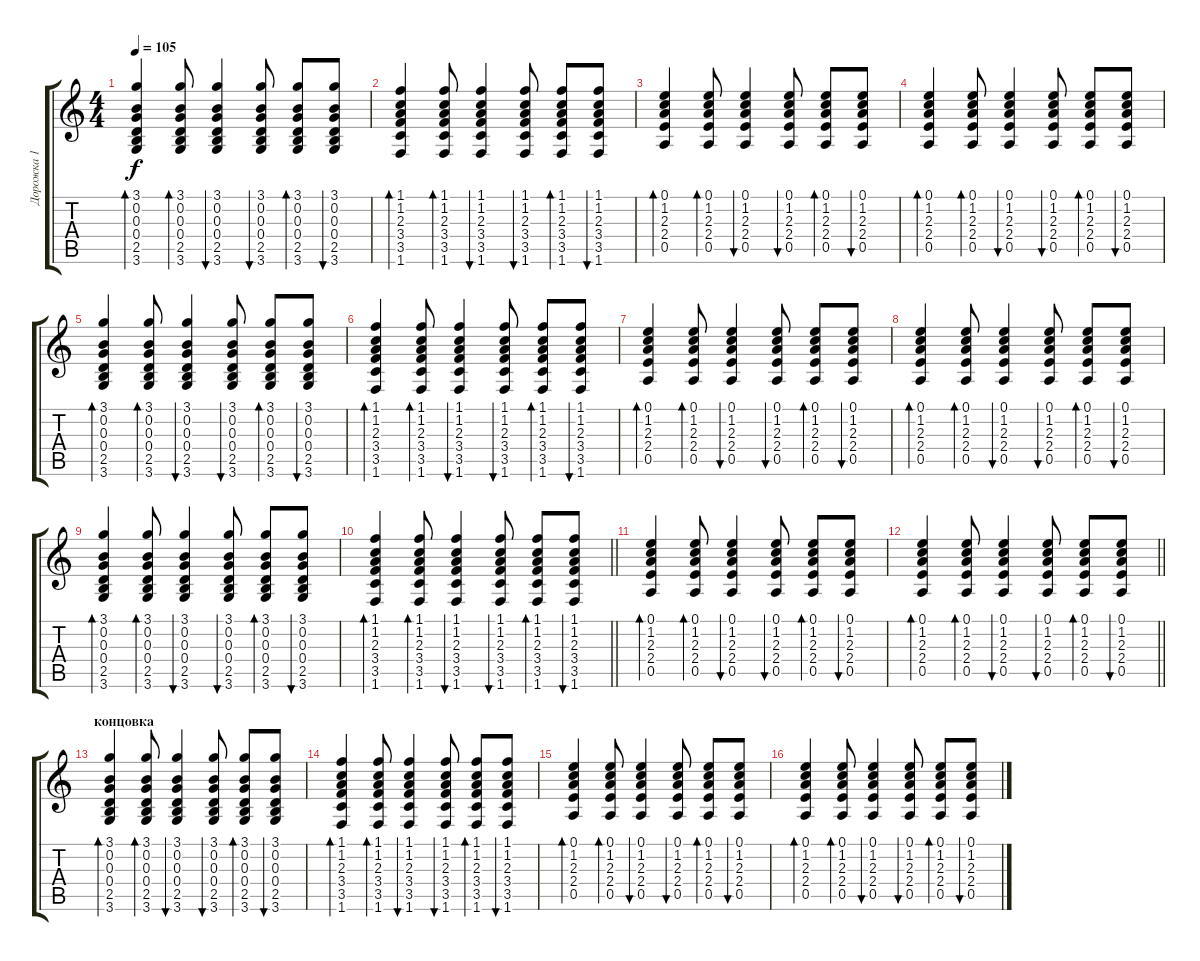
\track ("Дорожка 1" "Дорожка 1") {instrument acousticguitarsteel}
\staff {score tabs}
\tuning (E4 B3 G3 D3 A2 E2) {hide}
\ts (4 4)
\tempo 105
\clef g2
\ks c
(3.1 0.2 0.3 0.4 2.5 3.6).4{bd 60 dy f} (3.1 0.2 0.3 0.4 2.5 3.6).8{bd 60} (3.1 0.2 0.3 0.4 2.5 3.6).4{bu 60} (3.1 0.2 0.3 0.4 2.5 3.6).8{bu 60} (3.1 0.2 0.3 0.4 2.5 3.6).8{bd 60} (3.1 0.2 0.3 0.4 2.5 3.6).8{bu 60} |
(1.1 1.2 2.3 3.4 3.5 1.6).4{bd 60} (1.1 1.2 2.3 3.4 3.5 1.6).8{bd 60} (1.1 1.2 2.3 3.4 3.5 1.6).4{bu 60} (1.1 1.2 2.3 3.4 3.5 1.6).8{bu 60} (1.1 1.2 2.3 3.4 3.5 1.6).8{bd 60} (1.1 1.2 2.3 3.4 3.5 1.6).8{bu 60} |
(0.1 1.2 2.3 2.4 0.5).4{bd 60} (0.1 1.2 2.3 2.4 0.5).8{bd 60} (0.1 1.2 2.3 2.4 0.5).4{bu 60} (0.1 1.2 2.3 2.4 0.5).8{bu 60} (0.1 1.2 2.3 2.4 0.5).8{bd 60} (0.1 1.2 2.3 2.4 0.5).8{bu 60} |
(0.1 1.2 2.3 2.4 0.5).4{bd 60} (0.1 1.2 2.3 2.4 0.5).8{bd 60} (0.1 1.2 2.3 2.4 0.5).4{bu 60} (0.1 1.2 2.3 2.4 0.5).8{bu 60} (0.1 1.2 2.3 2.4 0.5).8{bd 60} (0.1 1.2 2.3 2.4 0.5).8{bu 60} |
(3.1 0.2 0.3 0.4 2.5 3.6).4{bd 60} (3.1 0.2 0.3 0.4 2.5 3.6).8{bd 60} (3.1 0.2 0.3 0.4 2.5 3.6).4{bu 60} (3.1 0.2 0.3 0.4 2.5 3.6).8{bu 60} (3.1 0.2 0.3 0.4 2.5 3.6).8{bd 60} (3.1 0.2 0.3 0.4 2.5 3.6).8{bu 60} |
(1.1 1.2 2.3 3.4 3.5 1.6).4{bd 60} (1.1 1.2 2.3 3.4 3.5 1.6).8{bd 60} (1.1 1.2 2.3 3.4 3.5 1.6).4{bu 60} (1.1 1.2 2.3 3.4 3.5 1.6).8{bu 60} (1.1 1.2 2.3 3.4 3.5 1.6).8{bd 60} (1.1 1.2 2.3 3.4 3.5 1.6).8{bu 60} |
(0.1 1.2 2.3 2.4 0.5).4{bd 60} (0.1 1.2 2.3 2.4 0.5).8{bd 60} (0.1 1.2 2.3 2.4 0.5).4{bu 60} (0.1 1.2 2.3 2.4 0.5).8{bu 60} (0.1 1.2 2.3 2.4 0.5).8{bd 60} (0.1 1.2 2.3 2.4 0.5).8{bu 60} |
(0.1 1.2 2.3 2.4 0.5).4{bd 60} (0.1 1.2 2.3 2.4 0.5).8{bd 60} (0.1 1.2 2.3 2.4 0.5).4{bu 60} (0.1 1.2 2.3 2.4 0.5).8{bu 60} (0.1 1.2 2.3 2.4 0.5).8{bd 60} (0.1 1.2 2.3 2.4 0.5).8{bu 60} |
(3.1 0.2 0.3 0.4 2.5 3.6).4{bd 60} (3.1 0.2 0.3 0.4 2.5 3.6).8{bd 60} (3.1 0.2 0.3 0.4 2.5 3.6).4{bu 60} (3.1 0.2 0.3 0.4 2.5 3.6).8{bu 60} (3.1 0.2 0.3 0.4 2.5 3.6).8{bd 60} (3.1 0.2 0.3 0.4 2.5 3.6).8{bu 60} |
\barLineRight lightlight
(1.1 1.2 2.3 3.4 3.5 1.6).4{bd 60} (1.1 1.2 2.3 3.4 3.5 1.6).8{bd 60} (1.1 1.2 2.3 3.4 3.5 1.6).4{bu 60} (1.1 1.2 2.3 3.4 3.5 1.6).8{bu 60} (1.1 1.2 2.3 3.4 3.5 1.6).8{bd 60} (1.1 1.2 2.3 3.4 3.5 1.6).8{bu 60} |
(0.1 1.2 2.3 2.4 0.5).4{bd 60} (0.1 1.2 2.3 2.4 0.5).8{bd 60} (0.1 1.2 2.3 2.4 0.5).4{bu 60} (0.1 1.2 2.3 2.4 0.5).8{bu 60} (0.1 1.2 2.3 2.4 0.5).8{bd 60} (0.1 1.2 2.3 2.4 0.5).8{bu 60} |
\barLineRight lightlight
(0.1 1.2 2.3 2.4 0.5).4{bd 60} (0.1 1.2 2.3 2.4 0.5).8{bd 60} (0.1 1.2 2.3 2.4 0.5).4{bu 60} (0.1 1.2 2.3 2.4 0.5).8{bu 60} (0.1 1.2 2.3 2.4 0.5).8{bd 60} (0.1 1.2 2.3 2.4 0.5).8{bu 60} |
\section ("" "концовка")
(3.1 0.2 0.3 0.4 2.5 3.6).4{bd 60} (3.1 0.2 0.3 0.4 2.5 3.6).8{bd 60} (3.1 0.2 0.3 0.4 2.5 3.6).4{bu 60} (3.1 0.2 0.3 0.4 2.5 3.6).8{bu 60} (3.1 0.2 0.3 0.4 2.5 3.6).8{bd 60} (3.1 0.2 0.3 0.4 2.5 3.6).8{bu 60} |
(1.1 1.2 2.3 3.4 3.5 1.6).4{bd 60} (1.1 1.2 2.3 3.4 3.5 1.6).8{bd 60} (1.1 1.2 2.3 3.4 3.5 1.6).4{bu 60} (1.1 1.2 2.3 3.4 3.5 1.6).8{bu 60} (1.1 1.2 2.3 3.4 3.5 1.6).8{bd 60} (1.1 1.2 2.3 3.4 3.5 1.6).8{bu 60} |
(0.1 1.2 2.3 2.4 0.5).4{bd 60} (0.1 1.2 2.3 2.4 0.5).8{bd 60} (0.1 1.2 2.3 2.4 0.5).4{bu 60} (0.1 1.2 2.3 2.4 0.5).8{bu 60} (0.1 1.2 2.3 2.4 0.5).8{bd 60} (0.1 1.2 2.3 2.4 0.5).8{bu 60} |
(0.1 1.2 2.3 2.4 0.5).4{bd 60} (0.1 1.2 2.3 2.4 0.5).8{bd 60} (0.1 1.2 2.3 2.4 0.5).4{bu 60} (0.1 1.2 2.3 2.4 0.5).8{bu 60} (0.1 1.2 2.3 2.4 0.5).8{bd 60} (0.1 1.2 2.3 2.4 0.5).8{bu 60}
